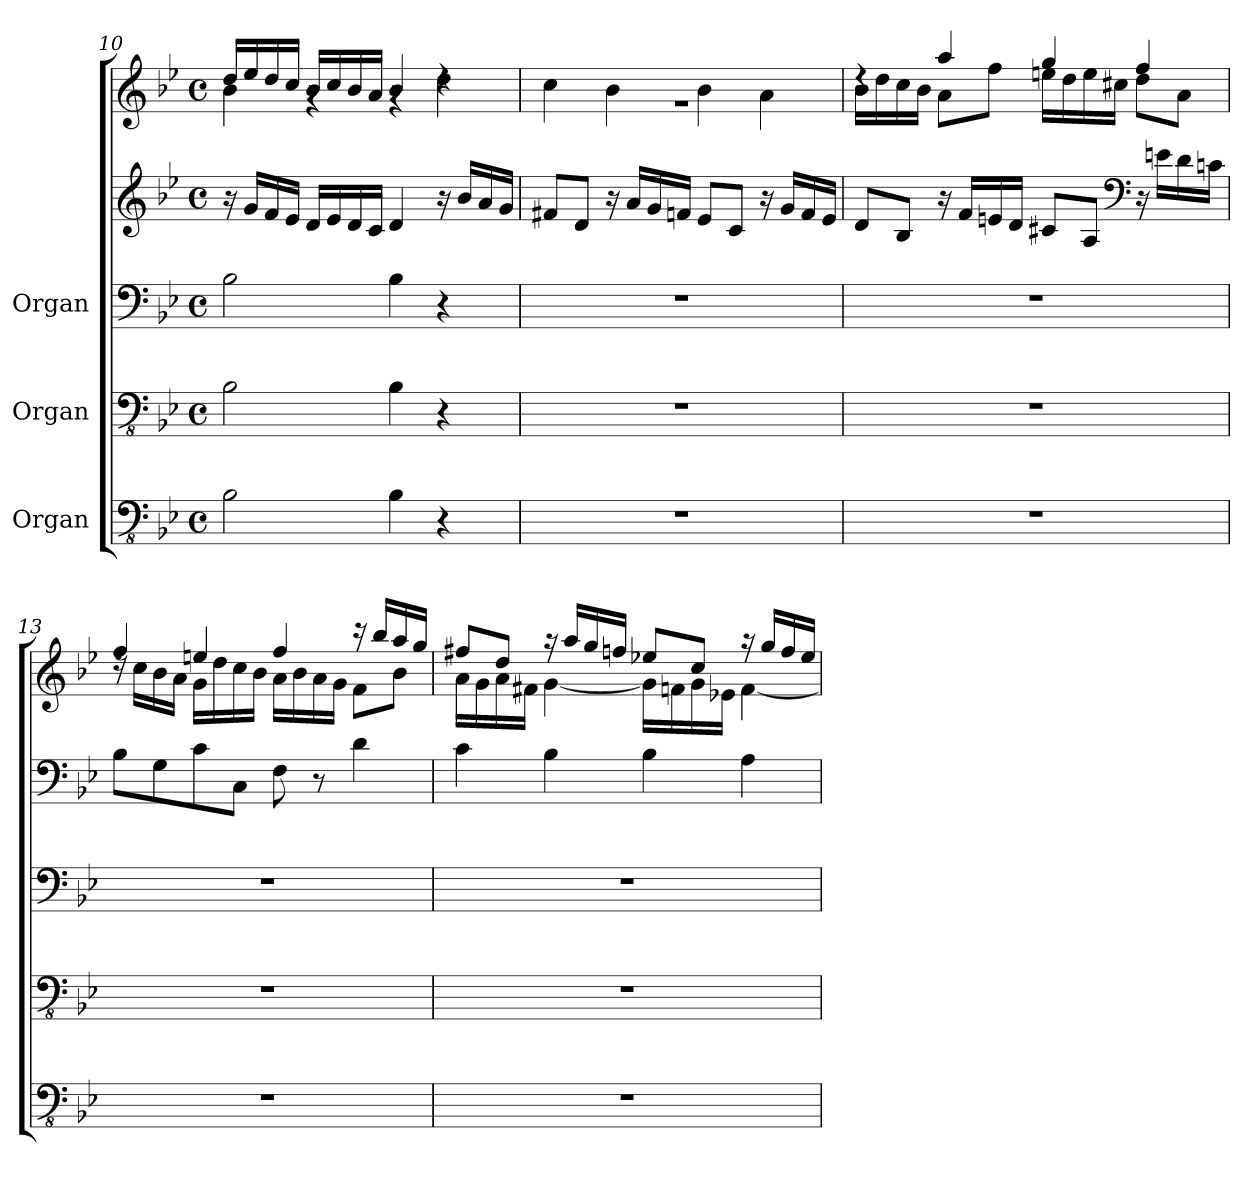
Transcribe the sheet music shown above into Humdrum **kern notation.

**kern	**kern	**kern	**kern	**kern
*part3	*part2	*part1	*part1	*part1
*staff5	*staff4	*staff3	*staff2	*staff1
*I"Organ	*I"Organ	*I"Organ	*	*
*clefFv4	*clefFv4	*clefF4	*clefG2	*clefG2
*k[b-e-]	*k[b-e-]	*k[b-e-]	*k[b-e-]	*k[b-e-]
*M4/4	*M4/4	*M4/4	*M4/4	*M4/4
*met(c)	*met(c)	*met(c)	*met(c)	*met(c)
=10	=10	=10	=10	=10
*	*	*	*	*^
2BB-\	2BB-\	2B-\	16r	16dd/LL	4b-\
.	.	.	16g/LL	16ee-/	.
.	.	.	16f/	16dd/	.
.	.	.	16e-/JJ	16cc/JJ	.
.	.	.	16d/LL	16b-/LL	4rg
.	.	.	16e-/	16cc/	.
.	.	.	16d/	16b-/	.
.	.	.	16c/JJ	16a/JJ	.
4BB-\	4BB-\	4B-\	4d/	4b-/	4rg
4r	4r	4r	16r	4rdd	4dd\
.	.	.	16b-/LL	.	.
.	.	.	16a/	.	.
.	.	.	16g/JJ	.	.
=11	=11	=11	=11	=11	=11
1r	1r	1r	8f#X/L	1rg	4cc\
.	.	.	8d/J	.	.
.	.	.	16r	.	4b-\
.	.	.	16a/LL	.	.
.	.	.	16g/	.	.
.	.	.	16fn/JJ	.	.
.	.	.	8e-/L	.	4b-\
.	.	.	8c/J	.	.
.	.	.	16r	.	4a\
.	.	.	16g/LL	.	.
.	.	.	16f/	.	.
.	.	.	16e-/JJ	.	.
=12	=12	=12	=12	=12	=12
1r	1r	1r	8d/L	4rdd	16b-\LL
.	.	.	.	.	16dd\
.	.	.	8B-/J	.	16cc\
.	.	.	.	.	16b-\JJ
.	.	.	16r	4aa/	8a\L
.	.	.	16f/LL	.	.
.	.	.	16en/	.	8ff\J
.	.	.	16d/JJ	.	.
.	.	.	8c#X/L	4gg/	16een\LL
.	.	.	.	.	16dd\
.	.	.	8A/J	.	16ee\
.	.	.	.	.	16cc#X\JJ
*	*	*	*clefF4	*	*
.	.	.	16r	4ff/	8dd\L
.	.	.	16en\LL	.	.
.	.	.	16d\	.	8a\J
.	.	.	16cn\JJ	.	.
!!LO:LB:g=z	!!
=13	=13	=13	=13	=13	=13
1r	1r	1r	8B-\L	4ff/	16rdd
.	.	.	.	.	16cc\LL
.	.	.	8G\	.	16b-\
.	.	.	.	.	16a\JJ
.	.	.	8c\	4een/	16g\LL
.	.	.	.	.	16dd\
.	.	.	8C\J	.	16cc\
.	.	.	.	.	16b-\JJ
.	.	.	8F\	4ff/	16a\LL
.	.	.	.	.	16b-\
.	.	.	8r	.	16a\
.	.	.	.	.	16g\JJ
.	.	.	4d\	16r	8f\L
.	.	.	.	16bb-/LL	.
.	.	.	.	16aa/	8b-\J
.	.	.	.	16gg/JJ	.
=14	=14	=14	=14	=14	=14
1r	1r	1r	4c\	8ff#X/L	16a\LL
.	.	.	.	.	16g\
.	.	.	.	8dd/J	16a\
.	.	.	.	.	16f#X\JJ
.	.	.	4B-\	16r	[4g\
.	.	.	.	16aa/LL	.
.	.	.	.	16gg/	.
.	.	.	.	16ffn/JJ	.
.	.	.	4B-\	8ee-X/L	16g\LL]
.	.	.	.	.	16fn\
.	.	.	.	8cc/J	16g\
.	.	.	.	.	16e-X\JJ
.	.	.	4A\	16r	[4f\
.	.	.	.	16gg/LL	.
.	.	.	.	16ff/	.
.	.	.	.	16ee-/JJ	.
*	*	*	*	*v	*v
=	=	=	=	=
*-	*-	*-	*-	*-
